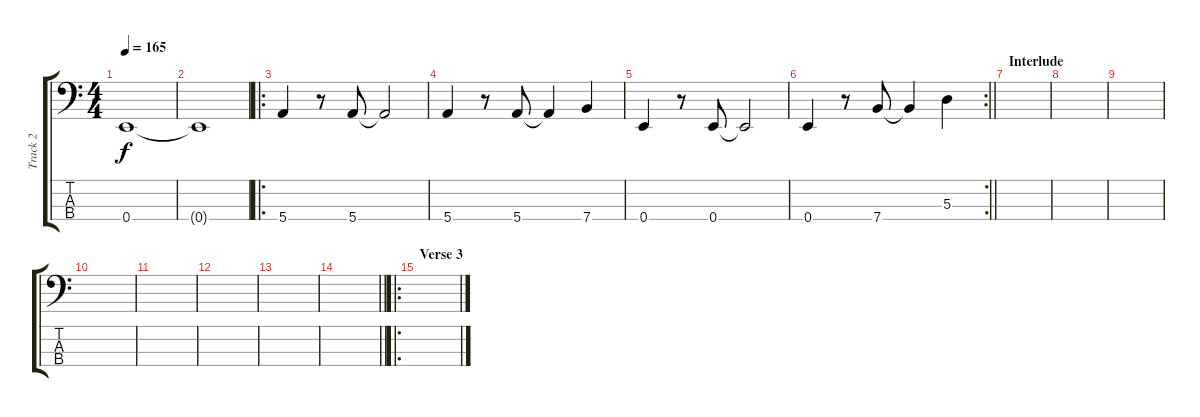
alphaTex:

\track ("Track 2" "Track 2") {instrument electricbassfinger}
\staff {score tabs}
\tuning (G2 D2 A1 E1) {hide}
\ts (4 4)
\tempo 165
\clef f4
\ks c
0.4.1{dy f} |
0.4{t}.1 |
\ro
5.4.4 r.8 5.4.8 5.4{t}.2 |
5.4.4 r.8 5.4.8 5.4{t}.4 7.4.4 |
0.4.4 r.8 0.4.8 0.4{t}.2 |
\rc 2
\barLineRight lightlight
0.4.4 r.8 7.4.8 7.4{t}.4 5.3.4 |
\section ("" "Interlude")
|
|
|
|
|
|
|
\barLineRight lightlight
|
\ro
\section ("" "Verse 3")
